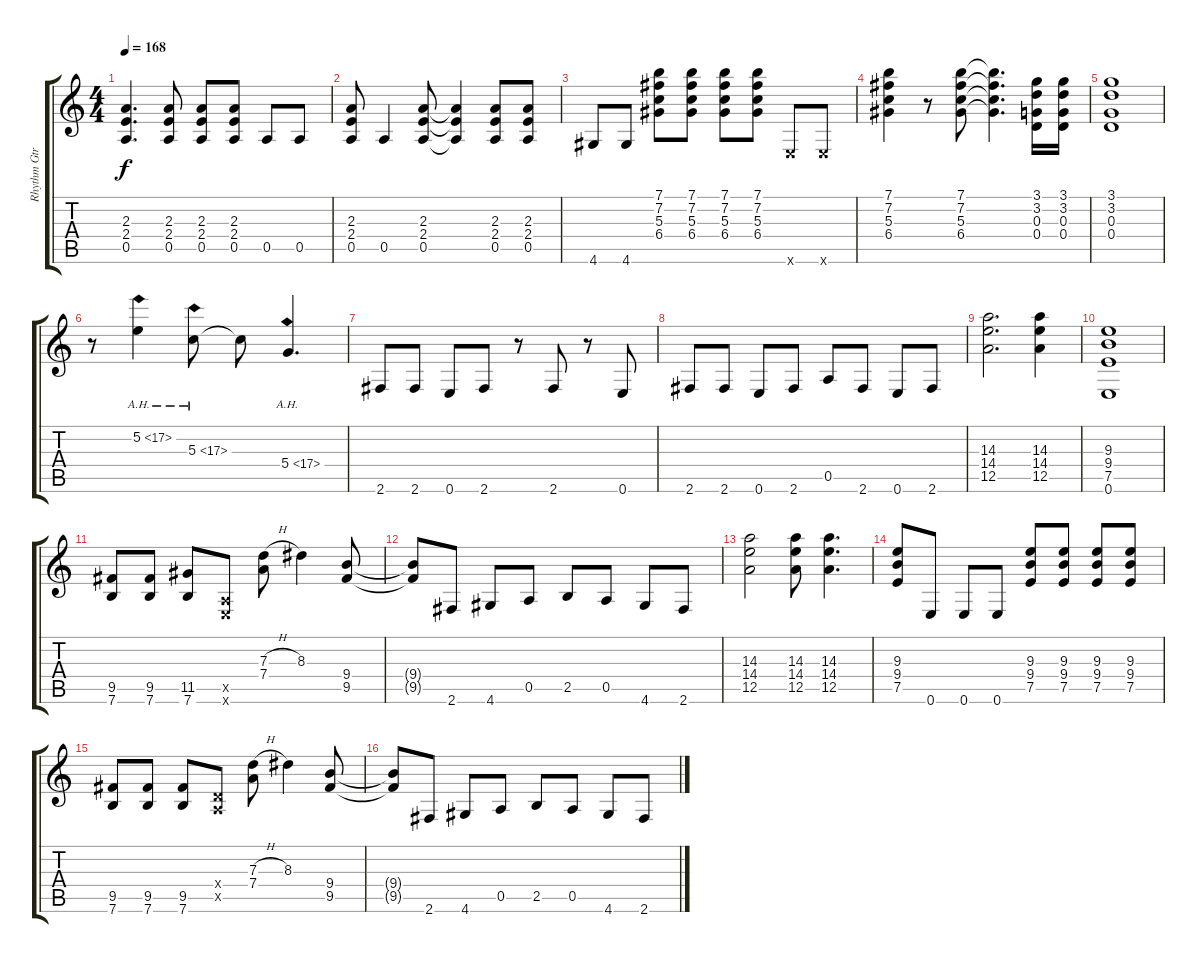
\track ("Rhythm Gtr.1" "Rhythm Gtr") {instrument distortionguitar}
\staff {score tabs}
\tuning (E4 B3 G3 D3 A2 E2) {hide}
\ts (4 4)
\tempo 168
\clef g2
\ks c
(2.3 2.4 0.5).4{d dy f} (2.3 2.4 0.5).8 (2.3 2.4 0.5).8 (2.3 2.4 0.5).8 0.5.8 0.5.8 |
(2.3 2.4 0.5).8 0.5.4 (2.3 2.4 0.5).8 (2.3{t} 2.4{t} 0.5{t}).4 (2.3 2.4 0.5).8 (2.3 2.4 0.5).8 |
4.6.8 4.6.8 (7.1 7.2 5.3 6.4).8 (7.1 7.2 5.3 6.4).8 (7.1 7.2 5.3 6.4).8 (7.1 7.2 5.3 6.4).8 0.6{x}.8 0.6{x}.8 |
(7.1 7.2 5.3 6.4).4 r.8 (7.1 7.2 5.3 6.4).8 (7.1{t} 7.2{t} 5.3{t} 6.4{t}).4{d} (3.1 3.2 0.3 0.4).16 (3.1 3.2 0.3 0.4).16 |
(3.1 3.2 0.3 0.4).1 |
r.8 5.2{ah 12}.4 5.3{ah 12}.8 5.3{t}.8 5.4{ah 12}.4{d} |
2.6.8 2.6.8 0.6.8 2.6.8 r.8 2.6.8 r.8 0.6.8 |
2.6.8 2.6.8 0.6.8 2.6.8 0.5.8 2.6.8 0.6.8 2.6.8 |
(14.3 14.4 12.5).2{d} (14.3 14.4 12.5).4 |
(9.3 9.4 7.5 0.6).1 |
(9.5 7.6).8 (9.5 7.6).8 (11.5 7.6).8 (0.5{x} 0.6{x}).8 (7.3{h} 7.4).8 8.3.4 (9.4 9.5).8 |
(9.4{t} 9.5{t}).8 2.6.8 4.6.8 0.5.8 2.5.8 0.5.8 4.6.8 2.6.8 |
(14.3 14.4 12.5).2 (14.3 14.4 12.5).8 (14.3 14.4 12.5).4{d} |
(9.3 9.4 7.5).8 0.6.8 0.6.8 0.6.8 (9.3 9.4 7.5).8 (9.3 9.4 7.5).8 (9.3 9.4 7.5).8 (9.3 9.4 7.5).8 |
(9.5 7.6).8 (9.5 7.6).8 (9.5 7.6).8 (0.4{x} 0.5{x}).8 (7.3{h} 7.4).8 8.3.4 (9.4 9.5).8 |
(9.4{t} 9.5{t}).8 2.6.8 4.6.8 0.5.8 2.5.8 0.5.8 4.6.8 2.6.8
